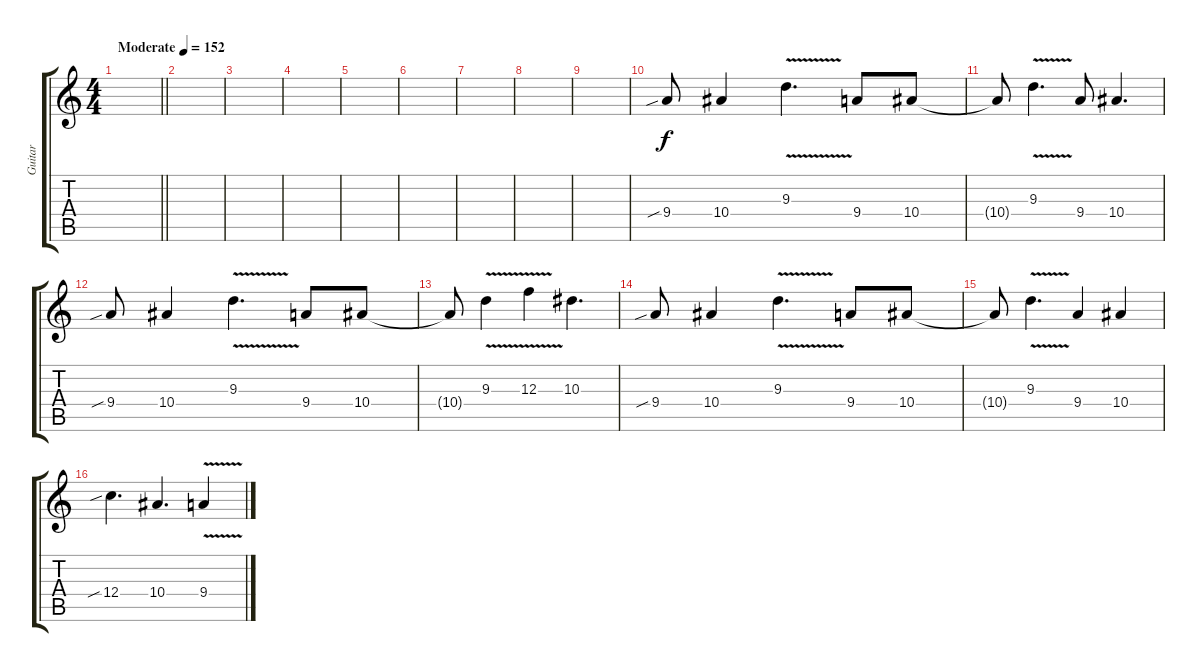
\track ("Guitar" "Guitar") {instrument distortionguitar}
\staff {score tabs}
\tuning (D4 A3 F3 C3 G2 C2) {hide}
\ts (4 4)
\tempo (152 "Moderate")
\clef g2
\barLineRight lightlight
\ks c
|
\section ("" " ")
|
|
|
|
|
|
|
|
9.4{sib}.8 10.4.4 9.3{v}.4{d} 9.4.8 10.4.8 |
10.4{t}.8 9.3{v}.4{d} 9.4.8 10.4.4{d} |
9.4{sib}.8 10.4.4 9.3{v}.4{d} 9.4.8 10.4.8 |
10.4{t}.8 9.3{v}.4 12.3{v}.4 10.3.4{d} |
9.4{sib}.8 10.4.4 9.3{v}.4{d} 9.4.8 10.4.8 |
10.4{t}.8 9.3{v}.4{d} 9.4.4 10.4.4 |
12.4{sib}.4{d} 10.4.4{d} 9.4{v}.4
